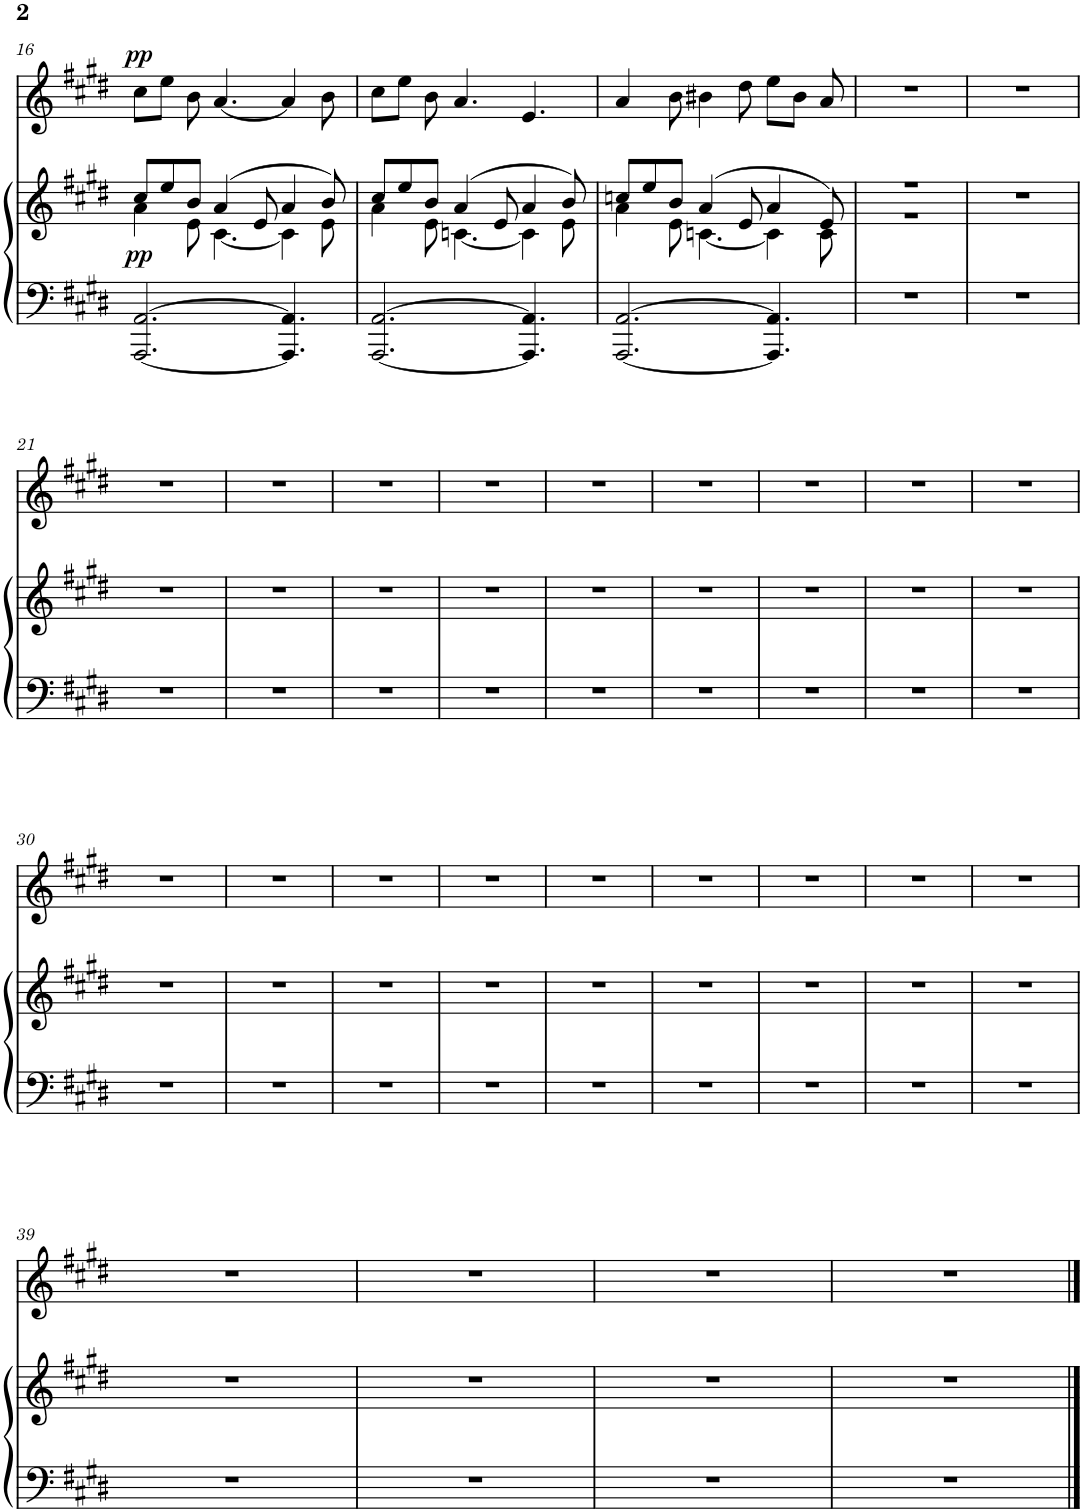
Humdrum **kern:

**kern	**kern	**dynam	**kern	**dynam
*part2	*part2	*part2	*part1	*part1
*staff3	*staff2	*staff2/3	*staff1	*staff1
*I"Klavier	*	*	*I"Stimme	*
!!LO:PB:g=z
*clefF4	*clefG2	*	*clefG2	*
*k[f#c#g#d#]	*k[f#c#g#d#]	*	*k[f#c#g#d#]	*
*M9/8	*M9/8	*	*M9/8	*
=16	=16	=16	=16	=16
*	*^	*	*	*
!	!	!	!LO:DY:b	!	!LO:DY:a
[2.AAA/ [2.AA/	8cc#/L	4a\	pp	8cc#\L	pp
.	8ee/	.	.	8ee\J	.
.	8b/J	8e\	.	8b\	.
.	(4a/	[4.c#\	.	[4.a/	.
.	8e/	.	.	.	.
4.AAA/] 4.AA/]	4a/	4c#\]	.	4a/]	.
.	8b/)	8e\	.	8b\	.
=17	=17	=17	=17	=17	=17
[2.AAA/ [2.AA/	8cc#/L	4a\	.	8cc#\L	.
.	8ee/	.	.	8ee\J	.
.	8b/J	8e\	.	8b\	.
.	(4a/	[4.cn\	.	4.a/	.
.	8e/	.	.	.	.
4.AAA/] 4.AA/]	4a/	4c\]	.	4.e/	.
.	8b/)	8e\	.	.	.
=18	=18	=18	=18	=18	=18
[2.AAA/ [2.AA/	8ccn/L	4a\	.	4a/	.
.	8ee/	.	.	.	.
.	8b/J	8e\	.	8b\	.
.	(4a/	[4.cn\	.	4b#X\	.
.	8e/	.	.	8dd#\	.
4.AAA/] 4.AA/]	4a/	4c\]	.	8ee\L	.
.	.	.	.	8b#\J	.
.	8e/)	8c\	.	8a/	.
=19	=19	=19	=19	=19	=19
8%9r	8%9r	8%9r	.	8%9r	.
*	*v	*v	*	*	*
=20	=20	=20	=20	=20
8%9r	8%9r	.	8%9r	.
!!LO:LB:g=z
=21	=21	=21	=21	=21
8%9r	8%9r	.	8%9r	.
=22	=22	=22	=22	=22
8%9r	8%9r	.	8%9r	.
=23	=23	=23	=23	=23
8%9r	8%9r	.	8%9r	.
=24	=24	=24	=24	=24
8%9r	8%9r	.	8%9r	.
=25	=25	=25	=25	=25
8%9r	8%9r	.	8%9r	.
=26	=26	=26	=26	=26
8%9r	8%9r	.	8%9r	.
=27	=27	=27	=27	=27
8%9r	8%9r	.	8%9r	.
=28	=28	=28	=28	=28
8%9r	8%9r	.	8%9r	.
=29	=29	=29	=29	=29
8%9r	8%9r	.	8%9r	.
!!LO:LB:g=z
=30	=30	=30	=30	=30
8%9r	8%9r	.	8%9r	.
=31	=31	=31	=31	=31
8%9r	8%9r	.	8%9r	.
=32	=32	=32	=32	=32
8%9r	8%9r	.	8%9r	.
=33	=33	=33	=33	=33
8%9r	8%9r	.	8%9r	.
=34	=34	=34	=34	=34
8%9r	8%9r	.	8%9r	.
=35	=35	=35	=35	=35
8%9r	8%9r	.	8%9r	.
=36	=36	=36	=36	=36
8%9r	8%9r	.	8%9r	.
=37	=37	=37	=37	=37
8%9r	8%9r	.	8%9r	.
=38	=38	=38	=38	=38
8%9r	8%9r	.	8%9r	.
!!LO:LB:g=z
=39	=39	=39	=39	=39
8%9r	8%9r	.	8%9r	.
=40	=40	=40	=40	=40
8%9r	8%9r	.	8%9r	.
=41	=41	=41	=41	=41
8%9r	8%9r	.	8%9r	.
=42	=42	=42	=42	=42
8%9r	8%9r	.	8%9r	.
==	==	==	==	==
*-	*-	*-	*-	*-
